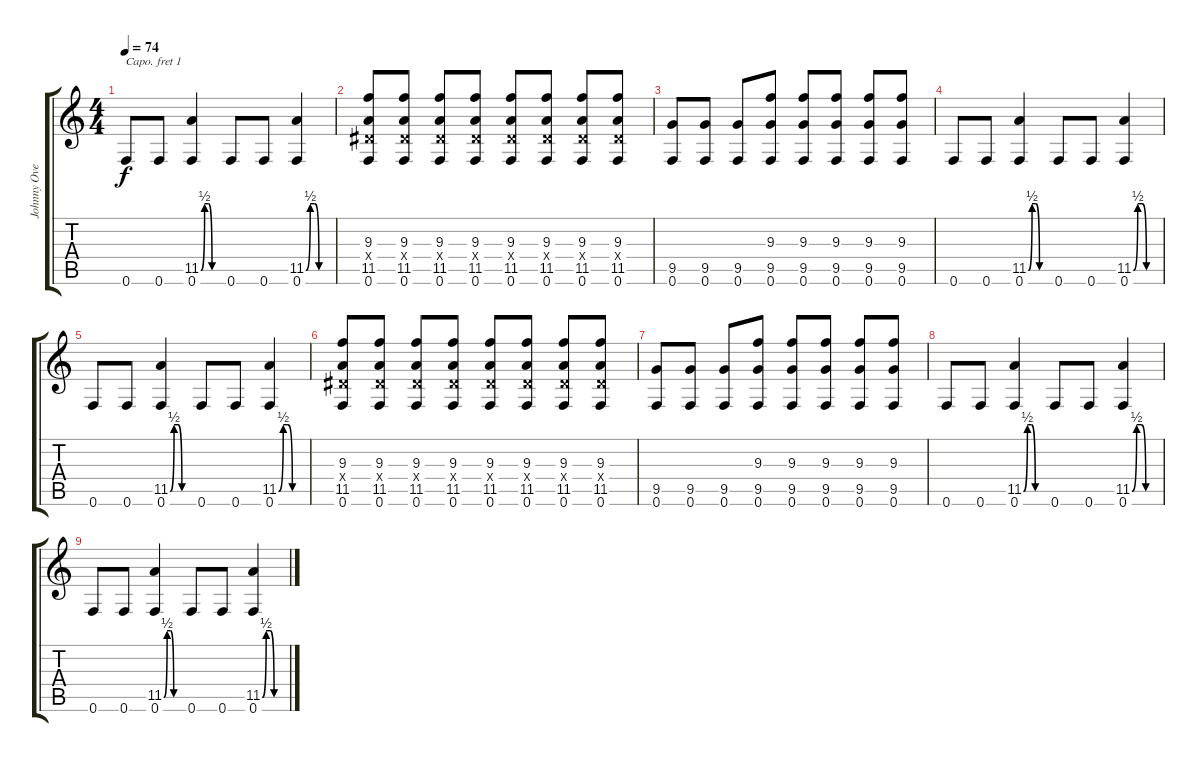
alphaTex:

\track ("Johnny Overdub" "Johnny Ove") {instrument overdrivenguitar}
\staff {score tabs}
\capo 1
\tuning (E4 B3 G3 D3 A2 E2) {hide}
\ts (4 4)
\tempo 74
\clef g2
\ks c
0.6.8{dy f} 0.6.8 (11.5{be (custom 0 0 10 2 20 2 30 0 60 0)} 0.6).4 0.6.8 0.6.8 (11.5{be (custom 0 0 10 2 20 2 30 0 60 0)} 0.6).4 |
(9.3 0.4{x} 11.5 0.6).8 (9.3 0.4{x} 11.5 0.6).8 (9.3 0.4{x} 11.5 0.6).8 (9.3 0.4{x} 11.5 0.6).8 (9.3 0.4{x} 11.5 0.6).8 (9.3 0.4{x} 11.5 0.6).8 (9.3 0.4{x} 11.5 0.6).8 (9.3 0.4{x} 11.5 0.6).8 |
(9.5 0.6).8 (9.5 0.6).8 (9.5 0.6).8 (9.3 9.5 0.6).8 (9.3 9.5 0.6).8 (9.3 9.5 0.6).8 (9.3 9.5 0.6).8 (9.3 9.5 0.6).8 |
0.6.8 0.6.8 (11.5{be (custom 0 0 10 2 20 2 30 0 60 0)} 0.6).4 0.6.8 0.6.8 (11.5{be (custom 0 0 10 2 20 2 30 0 60 0)} 0.6).4 |
0.6.8 0.6.8 (11.5{be (custom 0 0 10 2 20 2 30 0 60 0)} 0.6).4 0.6.8 0.6.8 (11.5{be (custom 0 0 10 2 20 2 30 0 60 0)} 0.6).4 |
(9.3 0.4{x} 11.5 0.6).8 (9.3 0.4{x} 11.5 0.6).8 (9.3 0.4{x} 11.5 0.6).8 (9.3 0.4{x} 11.5 0.6).8 (9.3 0.4{x} 11.5 0.6).8 (9.3 0.4{x} 11.5 0.6).8 (9.3 0.4{x} 11.5 0.6).8 (9.3 0.4{x} 11.5 0.6).8 |
(9.5 0.6).8 (9.5 0.6).8 (9.5 0.6).8 (9.3 9.5 0.6).8 (9.3 9.5 0.6).8 (9.3 9.5 0.6).8 (9.3 9.5 0.6).8 (9.3 9.5 0.6).8 |
0.6.8 0.6.8 (11.5{be (custom 0 0 10 2 20 2 30 0 60 0)} 0.6).4 0.6.8 0.6.8 (11.5{be (custom 0 0 10 2 20 2 30 0 60 0)} 0.6).4 |
0.6.8 0.6.8 (11.5{be (custom 0 0 10 2 20 2 30 0 60 0)} 0.6).4 0.6.8 0.6.8 (11.5{be (custom 0 0 10 2 20 2 30 0 60 0)} 0.6).4
